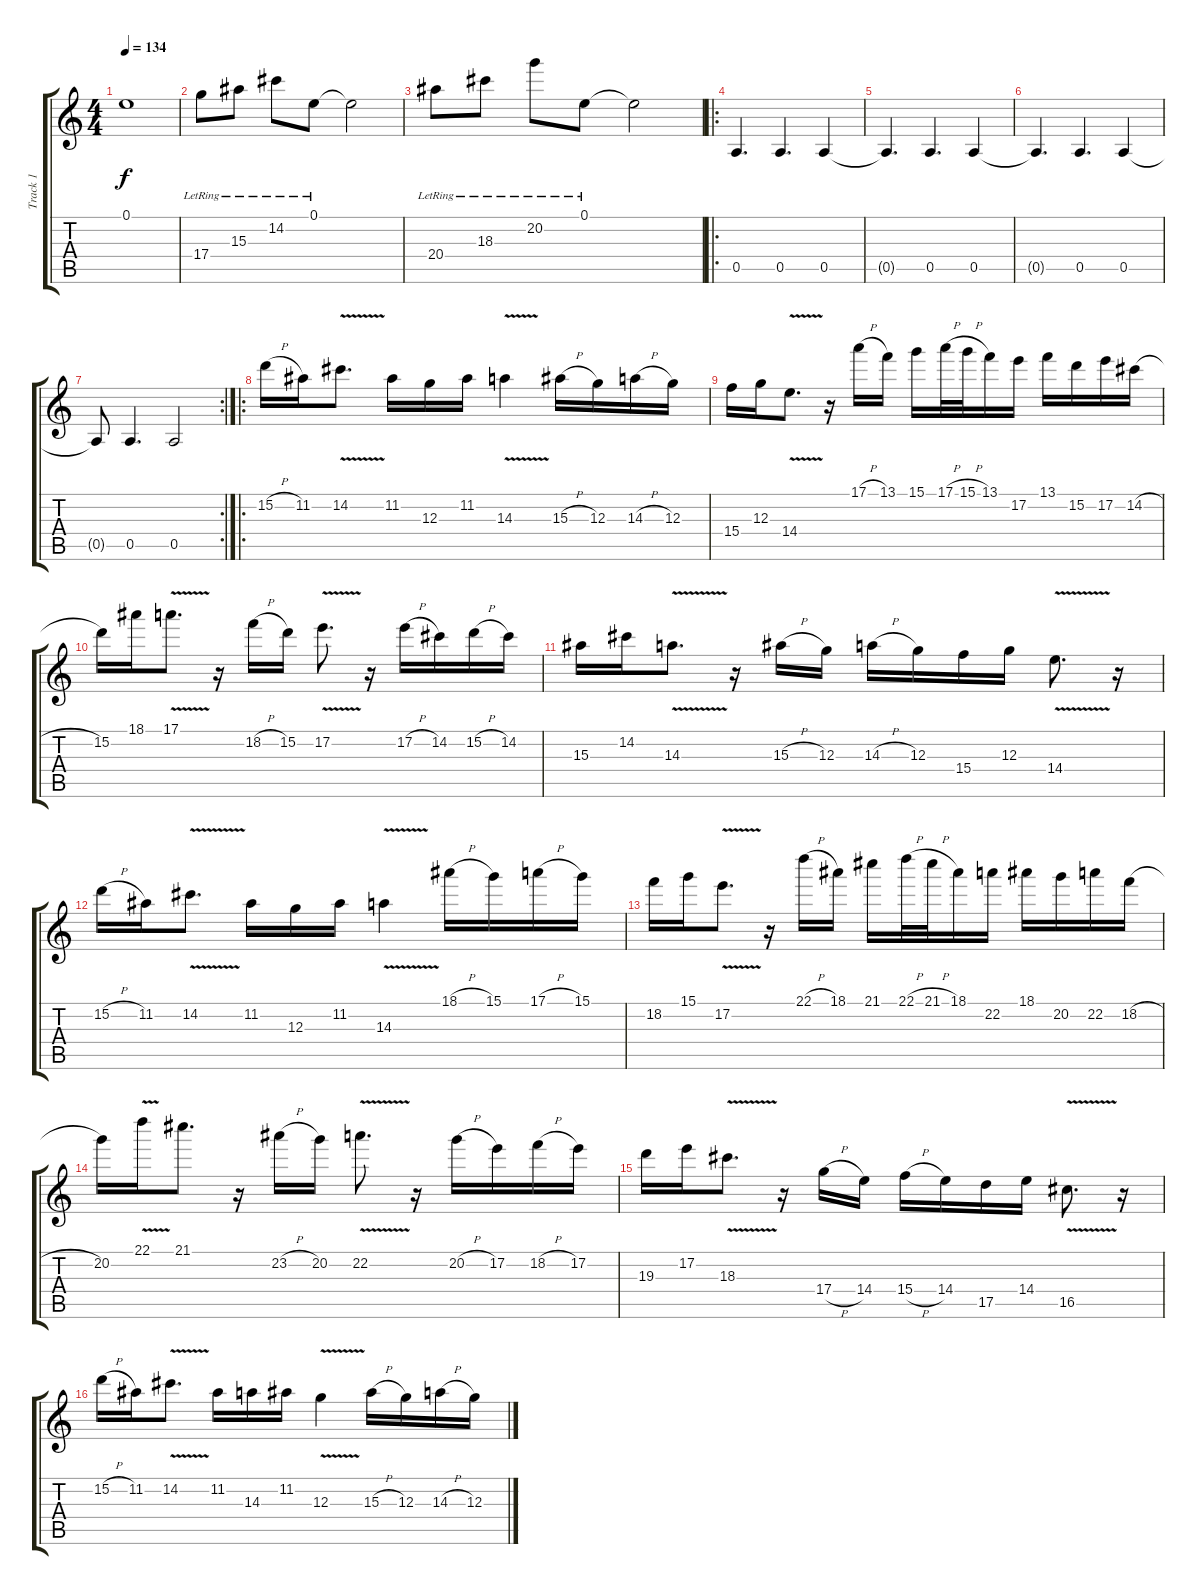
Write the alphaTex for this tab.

\track ("Track 1" "Track 1") {instrument distortionguitar}
\staff {score tabs}
\tuning (E4 B3 G3 D3 A2 E2) {hide}
\ts (4 4)
\tempo 134
\clef g2
\ks c
0.1{t}.1{dy f} |
17.4{lr}.8 15.3{lr}.8 14.2{lr}.8 0.1{lr}.8 0.1{t}.2 |
20.4{lr}.8 18.3{lr}.8 20.2{lr}.8 0.1{lr}.8 0.1{t}.2 |
\ro
0.5.4{d instrument distortionguitar} 0.5.4{d} 0.5.4 |
0.5{t}.4{d} 0.5.4{d} 0.5.4 |
0.5{t}.4{d} 0.5.4{d} 0.5.4 |
\rc 2
0.5{t}.8 0.5.4{d} 0.5.2 |
\ro
15.2{h}.16 11.2.16 14.2{v}.8{d} 11.2.16 12.3.16 11.2.16 14.3{v}.4 15.3{h}.16 12.3.16 14.3{h}.16 12.3.16 |
15.4.16 12.3.16 14.4{v}.8{d} r.16 17.1{h}.16 13.1.16 15.1.16 17.1{h}.32 15.1{h}.32 13.1.16 17.2.16 13.1.16 15.2.16 17.2.16 14.2{h}.16 |
15.2.16 18.1.16 17.1{v}.8{d} r.16 18.2{h}.16 15.2.16 17.2{v}.8{d} r.16 17.2{h}.16 14.2.16 15.2{h}.16 14.2.16 |
15.3.16 14.2.16 14.3{v}.8{d} r.16 15.3{h}.16 12.3.16 14.3{h}.16 12.3.16 15.4.16 12.3.16 14.4{v}.8{d} r.16 |
15.2{h}.16 11.2.16 14.2{v}.8{d} 11.2.16 12.3.16 11.2.16 14.3{v}.4 18.1{h}.16 15.1.16 17.1{h}.16 15.1.16 |
18.2.16 15.1.16 17.2{v}.8{d} r.16 22.1{h}.16 18.1.16 21.1.16 22.1{h}.32 21.1{h}.32 18.1.16 22.2.16 18.1.16 20.2.16 22.2.16 18.2{h}.16 |
20.2.16 22.1{v}.16 21.1.8{d} r.16 23.2{h}.16 20.2.16 22.2{v}.8{d} r.16 20.2{h}.16 17.2.16 18.2{h}.16 17.2.16 |
19.3.16 17.2.16 18.3{v}.8{d} r.16 17.4{h}.16 14.4.16 15.4{h}.16 14.4.16 17.5.16 14.4.16 16.5{v}.8{d} r.16 |
15.2{h}.16 11.2.16 14.2{v}.8{d} 11.2.16 14.3.16 11.2.16 12.3{v}.4 15.3{h}.16 12.3.16 14.3{h}.16 12.3.16
